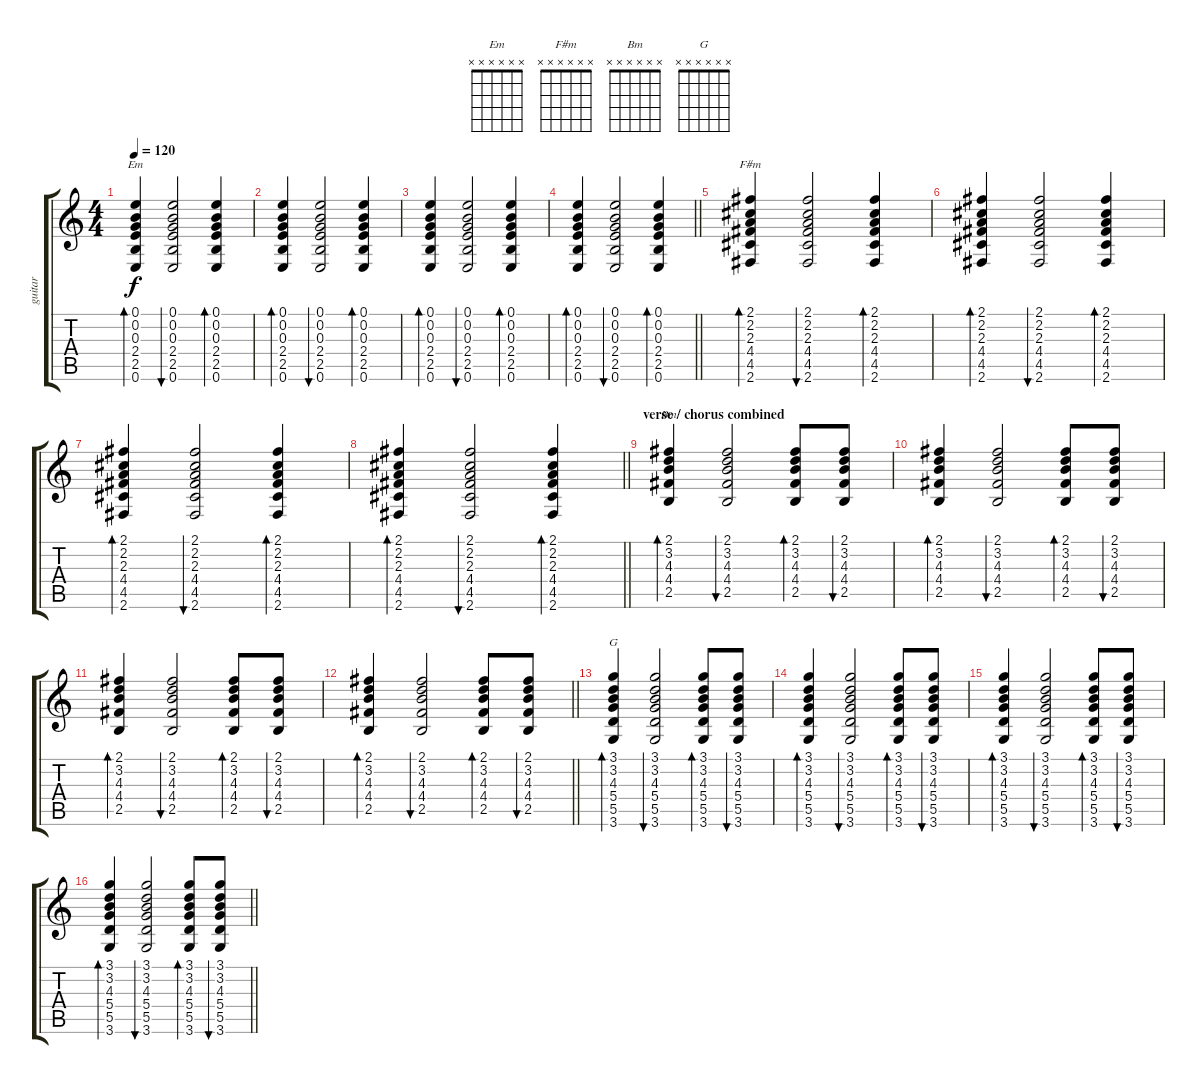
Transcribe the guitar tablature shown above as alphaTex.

\track ("guitar" "guitar") {instrument acousticguitarsteel}
\staff {score tabs}
\tuning (E4 B3 G3 D3 A2 E2) {hide}
\chord ("Em" x x x x x x)
\chord ("F#m" x x x x x x)
\chord ("Bm" x x x x x x)
\chord ("G" x x x x x x)
\ts (4 4)
\tempo 120
\clef g2
\ks c
(0.1 0.2 0.3 2.4 2.5 0.6).4{bd 30 ch "Em" dy f} (0.1 0.2 0.3 2.4 2.5 0.6).2{bu 30} (0.1 0.2 0.3 2.4 2.5 0.6).4{bd 30} |
(0.1 0.2 0.3 2.4 2.5 0.6).4{bd 30} (0.1 0.2 0.3 2.4 2.5 0.6).2{bu 30} (0.1 0.2 0.3 2.4 2.5 0.6).4{bd 30} |
(0.1 0.2 0.3 2.4 2.5 0.6).4{bd 30} (0.1 0.2 0.3 2.4 2.5 0.6).2{bu 30} (0.1 0.2 0.3 2.4 2.5 0.6).4{bd 30} |
\barLineRight lightlight
(0.1 0.2 0.3 2.4 2.5 0.6).4{bd 30} (0.1 0.2 0.3 2.4 2.5 0.6).2{bu 30} (0.1 0.2 0.3 2.4 2.5 0.6).4{bd 30} |
(2.1 2.2 2.3 4.4 4.5 2.6).4{bd 30 ch "F#m"} (2.1 2.2 2.3 4.4 4.5 2.6).2{bu 30} (2.1 2.2 2.3 4.4 4.5 2.6).4{bd 30} |
(2.1 2.2 2.3 4.4 4.5 2.6).4{bd 30} (2.1 2.2 2.3 4.4 4.5 2.6).2{bu 30} (2.1 2.2 2.3 4.4 4.5 2.6).4{bd 30} |
(2.1 2.2 2.3 4.4 4.5 2.6).4{bd 30} (2.1 2.2 2.3 4.4 4.5 2.6).2{bu 30} (2.1 2.2 2.3 4.4 4.5 2.6).4{bd 30} |
\barLineRight lightlight
(2.1 2.2 2.3 4.4 4.5 2.6).4{bd 30} (2.1 2.2 2.3 4.4 4.5 2.6).2{bu 30} (2.1 2.2 2.3 4.4 4.5 2.6).4{bd 30} |
\section ("" "verse / chorus combined")
(2.1 3.2 4.3 4.4 2.5).4{bd 30 ch "Bm"} (2.1 3.2 4.3 4.4 2.5).2{bu 30} (2.1 3.2 4.3 4.4 2.5).8{bd 30} (2.1 3.2 4.3 4.4 2.5).8{bu 30} |
(2.1 3.2 4.3 4.4 2.5).4{bd 30} (2.1 3.2 4.3 4.4 2.5).2{bu 30} (2.1 3.2 4.3 4.4 2.5).8{bd 30} (2.1 3.2 4.3 4.4 2.5).8{bu 30} |
(2.1 3.2 4.3 4.4 2.5).4{bd 30} (2.1 3.2 4.3 4.4 2.5).2{bu 30} (2.1 3.2 4.3 4.4 2.5).8{bd 30} (2.1 3.2 4.3 4.4 2.5).8{bu 30} |
\barLineRight lightlight
(2.1 3.2 4.3 4.4 2.5).4{bd 30} (2.1 3.2 4.3 4.4 2.5).2{bu 30} (2.1 3.2 4.3 4.4 2.5).8{bd 30} (2.1 3.2 4.3 4.4 2.5).8{bu 30} |
(3.1 3.2 4.3 5.4 5.5 3.6).4{bd 30 ch "G"} (3.1 3.2 4.3 5.4 5.5 3.6).2{bu 30} (3.1 3.2 4.3 5.4 5.5 3.6).8{bd 30} (3.1 3.2 4.3 5.4 5.5 3.6).8{bu 30} |
(3.1 3.2 4.3 5.4 5.5 3.6).4{bd 30} (3.1 3.2 4.3 5.4 5.5 3.6).2{bu 30} (3.1 3.2 4.3 5.4 5.5 3.6).8{bd 30} (3.1 3.2 4.3 5.4 5.5 3.6).8{bu 30} |
(3.1 3.2 4.3 5.4 5.5 3.6).4{bd 30} (3.1 3.2 4.3 5.4 5.5 3.6).2{bu 30} (3.1 3.2 4.3 5.4 5.5 3.6).8{bd 30} (3.1 3.2 4.3 5.4 5.5 3.6).8{bu 30} |
\barLineRight lightlight
(3.1 3.2 4.3 5.4 5.5 3.6).4{bd 30} (3.1 3.2 4.3 5.4 5.5 3.6).2{bu 30} (3.1 3.2 4.3 5.4 5.5 3.6).8{bd 30} (3.1 3.2 4.3 5.4 5.5 3.6).8{bu 30}
